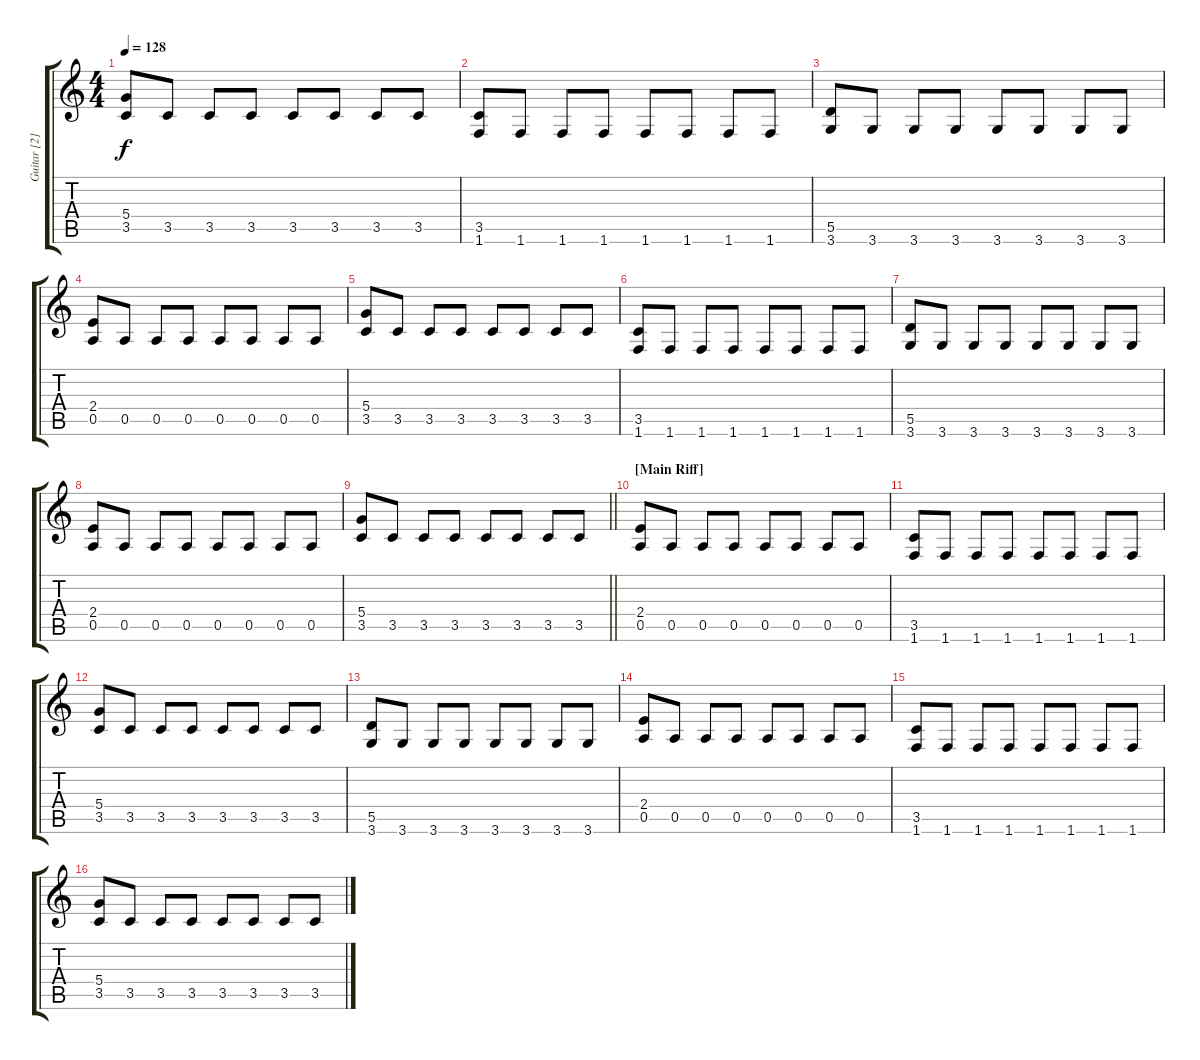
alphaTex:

\track ("Guitar [2]" "Guitar [2]") {instrument distortionguitar}
\staff {score tabs}
\tuning (E4 B3 G3 D3 A2 E2) {hide}
\ts (4 4)
\tempo 128
\clef g2
\ks c
(5.4 3.5).8{dy f} 3.5.8 3.5.8 3.5.8 3.5.8 3.5.8 3.5.8 3.5.8 |
(3.5 1.6).8 1.6.8 1.6.8 1.6.8 1.6.8 1.6.8 1.6.8 1.6.8 |
(5.5 3.6).8 3.6.8 3.6.8 3.6.8 3.6.8 3.6.8 3.6.8 3.6.8 |
(2.4 0.5).8 0.5.8 0.5.8 0.5.8 0.5.8 0.5.8 0.5.8 0.5.8 |
(5.4 3.5).8 3.5.8 3.5.8 3.5.8 3.5.8 3.5.8 3.5.8 3.5.8 |
(3.5 1.6).8 1.6.8 1.6.8 1.6.8 1.6.8 1.6.8 1.6.8 1.6.8 |
(5.5 3.6).8 3.6.8 3.6.8 3.6.8 3.6.8 3.6.8 3.6.8 3.6.8 |
(2.4 0.5).8 0.5.8 0.5.8 0.5.8 0.5.8 0.5.8 0.5.8 0.5.8 |
\barLineRight lightlight
(5.4 3.5).8 3.5.8 3.5.8 3.5.8 3.5.8 3.5.8 3.5.8 3.5.8 |
\section ("" "[Main Riff]")
(2.4 0.5).8 0.5.8 0.5.8 0.5.8 0.5.8 0.5.8 0.5.8 0.5.8 |
(3.5 1.6).8 1.6.8 1.6.8 1.6.8 1.6.8 1.6.8 1.6.8 1.6.8 |
(5.4 3.5).8 3.5.8 3.5.8 3.5.8 3.5.8 3.5.8 3.5.8 3.5.8 |
(5.5 3.6).8 3.6.8 3.6.8 3.6.8 3.6.8 3.6.8 3.6.8 3.6.8 |
(2.4 0.5).8 0.5.8 0.5.8 0.5.8 0.5.8 0.5.8 0.5.8 0.5.8 |
(3.5 1.6).8 1.6.8 1.6.8 1.6.8 1.6.8 1.6.8 1.6.8 1.6.8 |
(5.4 3.5).8 3.5.8 3.5.8 3.5.8 3.5.8 3.5.8 3.5.8 3.5.8
